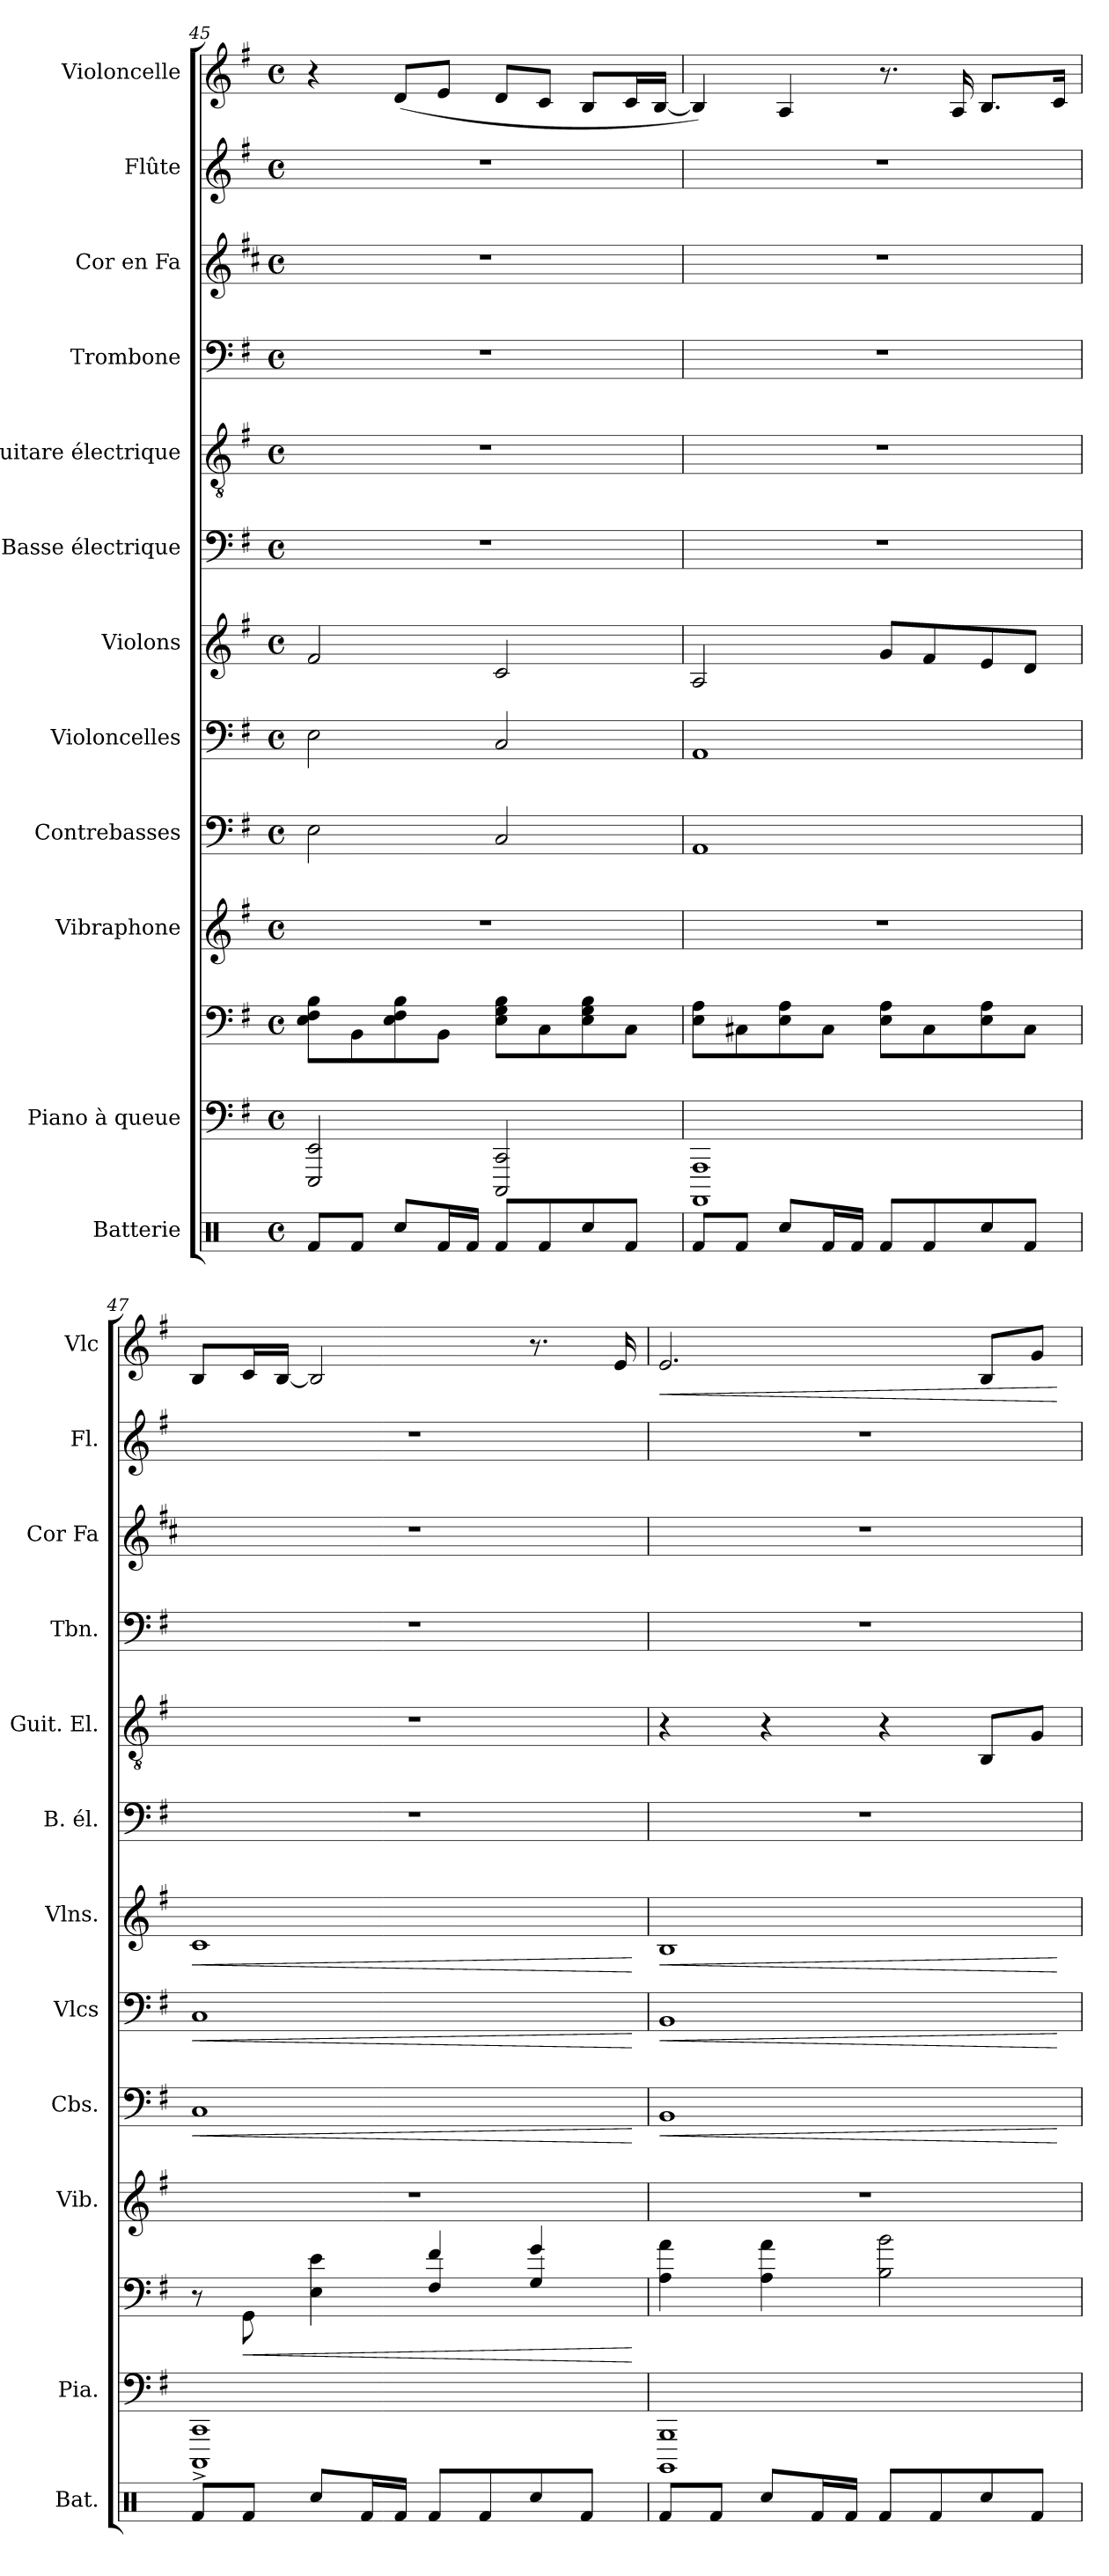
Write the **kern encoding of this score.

**kern	**kern	**kern	**dynam	**kern	**kern	**dynam	**kern	**dynam	**kern	**dynam	**kern	**kern	**kern	**kern	**kern	**kern	**dynam
*part12	*part11	*part11	*part11	*part10	*part9	*part9	*part8	*part8	*part7	*part7	*part6	*part5	*part4	*part3	*part2	*part1	*part1
*staff13	*staff12	*staff11	*staff11/12	*staff10	*staff9	*staff9	*staff8	*staff8	*staff7	*staff7	*staff6	*staff5	*staff4	*staff3	*staff2	*staff1	*staff1
*I"Batterie	*I"Piano à queue	*	*	*I"Vibraphone	*I"Contrebasses	*	*I"Violoncelles	*	*I"Violons	*	*I"Basse électrique	*I"Guitare électrique	*I"Trombone	*I"Cor en Fa	*I"Flûte	*I"Violoncelle	*
*I'Bat.	*I'Pia.	*	*	*I'Vib.	*I'Cbs.	*	*I'Vlcs	*	*I'Vlns.	*	*I'B. él.	*I'Guit. El.	*I'Tbn.	*I'Cor Fa	*I'Fl.	*I'Vlc	*
*clefX	*clefF4	*clefF4	*	*clefG2	*clefF4	*	*clefF4	*	*clefG2	*	*clefF4	*clefGv2	*clefF4	*clefG2	*clefG2	*clefG2	*
*	*	*	*	*	*ITrd7c12	*	*	*	*	*	*ITrd7c12	*	*	*ITrd4c7	*	*	*
*k[]	*k[f#]	*k[f#]	*	*k[f#]	*k[f#]	*	*k[f#]	*	*k[f#]	*	*k[f#]	*k[f#]	*k[f#]	*k[f#]	*k[f#]	*k[f#]	*
*M4/4	*M4/4	*M4/4	*	*M4/4	*M4/4	*	*M4/4	*	*M4/4	*	*M4/4	*M4/4	*M4/4	*M4/4	*M4/4	*M4/4	*
*met(c)	*met(c)	*met(c)	*	*met(c)	*met(c)	*	*met(c)	*	*met(c)	*	*met(c)	*met(c)	*met(c)	*met(c)	*met(c)	*met(c)	*
=45	=45	=45	=45	=45	=45	=45	=45	=45	=45	=45	=45	=45	=45	=45	=45	=45	=45
8Rf/L	2EEE/ 2EE/	8E\ 8F#\ 8B\L	.	1r	2EE\	.	2E\	.	2f#/	.	1r	1r	1r	1r	1r	4r	.
8Rf/J	.	8BB\	.	.	.	.	.	.	.	.	.	.	.	.	.	.	.
8Rcc/L	.	8E\ 8F#\ 8B\	.	.	.	.	.	.	.	.	.	.	.	.	.	(>8d/L	.
16Rf/L	.	8BB\J	.	.	.	.	.	.	.	.	.	.	.	.	.	8e/J	.
16Rf/JJ	.	.	.	.	.	.	.	.	.	.	.	.	.	.	.	.	.
8Rf/L	2CCC/ 2CC/	8E\ 8G\ 8B\L	.	.	2CC/	.	2C/	.	2c/	.	.	.	.	.	.	8d/L	.
8Rf/	.	8C\	.	.	.	.	.	.	.	.	.	.	.	.	.	8c/J	.
8Rcc/	.	8E\ 8G\ 8B\	.	.	.	.	.	.	.	.	.	.	.	.	.	8B/L	.
8Rf/J	.	8C\J	.	.	.	.	.	.	.	.	.	.	.	.	.	16c/L	.
.	.	.	.	.	.	.	.	.	.	.	.	.	.	.	.	[16B/JJ	.
=46	=46	=46	=46	=46	=46	=46	=46	=46	=46	=46	=46	=46	=46	=46	=46	=46	=46
8Rf/L	1AAAA 1AAA	8E\ 8A\L	.	1r	1AAA	.	1AA	.	2A/	.	1r	1r	1r	1r	1r	4B/])	.
8Rf/J	.	8C#X\	.	.	.	.	.	.	.	.	.	.	.	.	.	.	.
8Rcc/L	.	8E\ 8A\	.	.	.	.	.	.	.	.	.	.	.	.	.	4A/	.
16Rf/L	.	8C#\J	.	.	.	.	.	.	.	.	.	.	.	.	.	.	.
16Rf/JJ	.	.	.	.	.	.	.	.	.	.	.	.	.	.	.	.	.
8Rf/L	.	8E\ 8A\L	.	.	.	.	.	.	8g/L	.	.	.	.	.	.	8.r	.
8Rf/	.	8C#\	.	.	.	.	.	.	8f#/	.	.	.	.	.	.	.	.
.	.	.	.	.	.	.	.	.	.	.	.	.	.	.	.	16A/	.
8Rcc/	.	8E\ 8A\	.	.	.	.	.	.	8e/	.	.	.	.	.	.	8.B/L	.
8Rf/J	.	8C#\J	.	.	.	.	.	.	8d/J	.	.	.	.	.	.	.	.
.	.	.	.	.	.	.	.	.	.	.	.	.	.	.	.	16c/Jk	.
!!LO:PB:g=z
=47	=47	=47	=47	=47	=47	=47	=47	=47	=47	=47	=47	=47	=47	=47	=47	=47	=47
*	*	*^	*	*	*	*	*	*	*	*	*	*	*	*	*	*	*
!	!	!	!	!	!	!	!LO:HP:b	!	!LO:HP:b	!	!LO:HP:b	!	!	!	!	!	!	!
8Rf/L	1CCC^ 1CC^	8r	2ryy	.	1r	1CC	<	1C	<	1c	<	1r	1r	1r	1r	1r	8B/L	.
!	!	!	!	!LO:HP:b	!	!	!	!	!	!	!	!	!	!	!	!	!	!
8Rf/J	.	8GG\	.	<	.	.	.	.	.	.	.	.	.	.	.	.	16c/L	.
.	.	.	.	.	.	.	.	.	.	.	.	.	.	.	.	.	[16B/JJ	.
8Rcc/L	.	4E\ 4e\	.	.	.	.	.	.	.	.	.	.	.	.	.	.	2B/]	.
16Rf/L	.	.	.	.	.	.	.	.	.	.	.	.	.	.	.	.	.	.
16Rf/JJ	.	.	.	.	.	.	.	.	.	.	.	.	.	.	.	.	.	.
8Rf/L	.	4f#/	4F#/	.	.	.	.	.	.	.	.	.	.	.	.	.	.	.
8Rf/	.	.	.	.	.	.	.	.	.	.	.	.	.	.	.	.	.	.
8Rcc/	.	4g/	4G/	.	.	.	.	.	.	.	.	.	.	.	.	.	8.r	.
8Rf/J	.	.	.	.	.	.	.	.	.	.	.	.	.	.	.	.	.	.
.	.	.	.	.	.	.	.	.	.	.	.	.	.	.	.	.	16e/	.
*	*	*v	*v	*	*	*	*	*	*	*	*	*	*	*	*	*	*	*
.	.	.	[	.	.	[	.	[	.	[	.	.	.	.	.	.	.
=48	=48	=48	=48	=48	=48	=48	=48	=48	=48	=48	=48	=48	=48	=48	=48	=48	=48
!	!	!	!	!	!	!LO:HP:b	!	!LO:HP:b	!	!LO:HP:b	!	!	!	!	!	!	!LO:HP:b
8Rf/L	1BBBB 1BBB	4A\ 4a\	.	1r	1BBB	<	1BB	<	1B	<	1r	4r	1r	1r	1r	2.e/	<
8Rf/J	.	.	.	.	.	.	.	.	.	.	.	.	.	.	.	.	.
8Rcc/L	.	4A\ 4a\	.	.	.	.	.	.	.	.	.	4r	.	.	.	.	.
16Rf/L	.	.	.	.	.	.	.	.	.	.	.	.	.	.	.	.	.
16Rf/JJ	.	.	.	.	.	.	.	.	.	.	.	.	.	.	.	.	.
8Rf/L	.	2B\ 2b\	.	.	.	.	.	.	.	.	.	4r	.	.	.	.	.
8Rf/	.	.	.	.	.	.	.	.	.	.	.	.	.	.	.	.	.
8Rcc/	.	.	.	.	.	.	.	.	.	.	.	8BB/L	.	.	.	8B/L	.
8Rf/J	.	.	.	.	.	.	.	.	.	.	.	8G/J	.	.	.	8g/J	.
.	.	.	.	.	.	[	.	[	.	[	.	.	.	.	.	.	[
=	=	=	=	=	=	=	=	=	=	=	=	=	=	=	=	=	=
*-	*-	*-	*-	*-	*-	*-	*-	*-	*-	*-	*-	*-	*-	*-	*-	*-	*-
